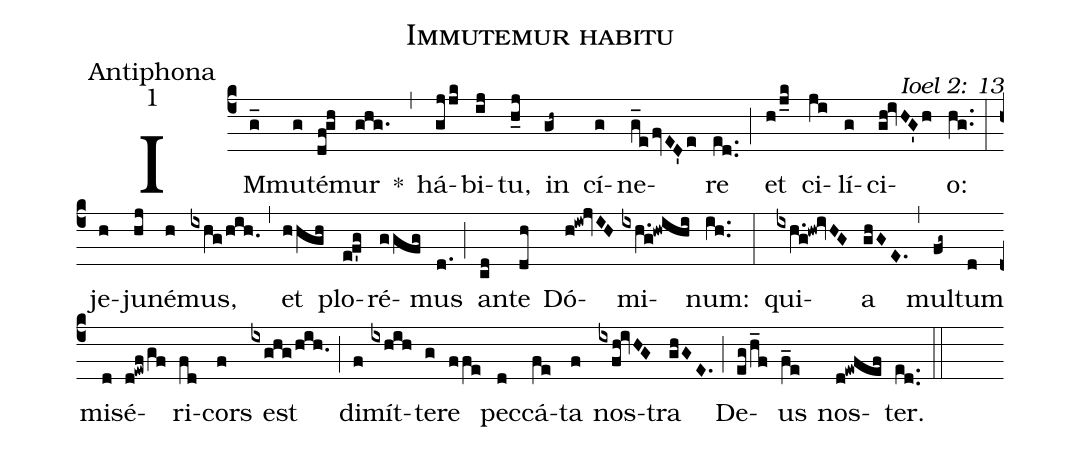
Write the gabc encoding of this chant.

name: Immutemur habitu;
office-part: Antiphona;
mode: 1;
commentary: Ioel 2: 13;
%%
(c4) IM(g_)mu(g)té(df!gh)mur(ghg.) *(,) há(gjjk)bi(ij)tu,(h_j) in(gh~) cí(g)ne(g_e/fvED'e)re(ed..) (;) et(h/j_k) ci(ji)lí(g)ci(gh!ivHG'h)o:(hg..) (:)
je(h)ju(hj)né(h)mus,(ixhg/hih.) (,) et(hhgh) plo(e!f'g)ré(ggfg)mus(d.) (;) an(cd)te(dh) Dó(h!iw!jvIH)mi(ixh.g!hwihi)num:(ih..) (:)
qui(ixh.g!hw!ivHG)a(ghGE.) (,) mul(fg~)tum(d) mi(d)sé(d!ewf/gf)ri(fd)cors(f) est(ixghg/hih.) (;) di(f)mít(ixhih)te(g)re(ffe) pec(d)cá(fe)ta(f) nos(ixfh!ivHG)tra(ghGE.) (;) De(eg/h_f)us(f_e) nos(d!ewfef)ter.(ed..) (::)
